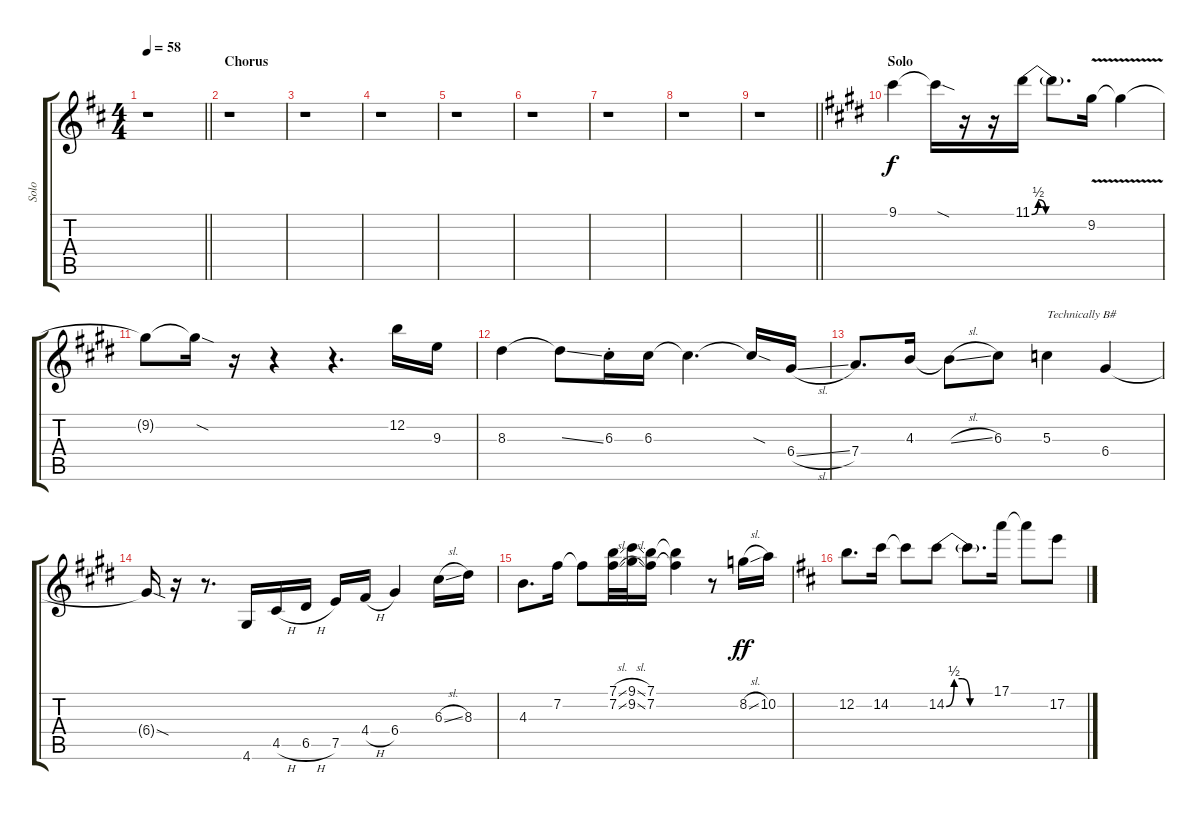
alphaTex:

\track ("Solo" "Solo") {instrument overdrivenguitar}
\staff {score tabs}
\tuning (E4 B3 G3 D3 A2 E2) {hide}
\ts (4 4)
\tempo 58
\clef g2
\barLineRight lightlight
\ks bminor
r.1{dy f} |
\section ("" "Chorus")
r.1 |
r.1 |
r.1 |
r.1 |
r.1 |
r.1 |
r.1 |
\barLineRight lightlight
r.1 |
\section ("" "Solo")
\ks c#minor
9.1.4 9.1{sod t}.16 r.16 r.16 11.1{be (custom 0 0 7 2 15 0 60 0)}.16 11.1{t}.8{d} 9.2{v}.16 9.2{t}.4 |
9.2{t}.8 9.2{sod t}.16 r.16 r.4 r.4{d} 12.2.16 9.3.16 |
8.3.4 8.3{ss t}.8 6.3{st}.16 6.3.16 6.3{t}.4{d} 6.3{sod t}.16 6.4{sl}.16 |
7.4.8{d} 4.3.16 4.3{sl t}.8 6.3.8 5.3.4{txt "Technically B#"} 6.4.4 |
6.4{sod t}.16 r.16 r.8{d} 4.6.16 4.5{h}.16 6.5{h}.16 7.5.16 4.4{h}.16 6.4.4 6.3{sl}.16 8.3.16 |
4.3.8{d} 7.2.16 7.2{t}.8 (7.1{sl} 7.2{sl}).32 (9.1{sl} 9.2{sl}).32 (7.1 7.2).16 (7.1{t} 7.2{t}).4 r.8 8.2{sl}.16{dy ff} 10.2.16 |
\ks bminor
12.2.8{d} 14.2.16 14.2{t}.8 14.2{be (custom 0 0 10 2 20 2 30 0 60 0)}.8 14.2{t}.8{d} 17.1.16 17.1{t}.8 17.2.8
